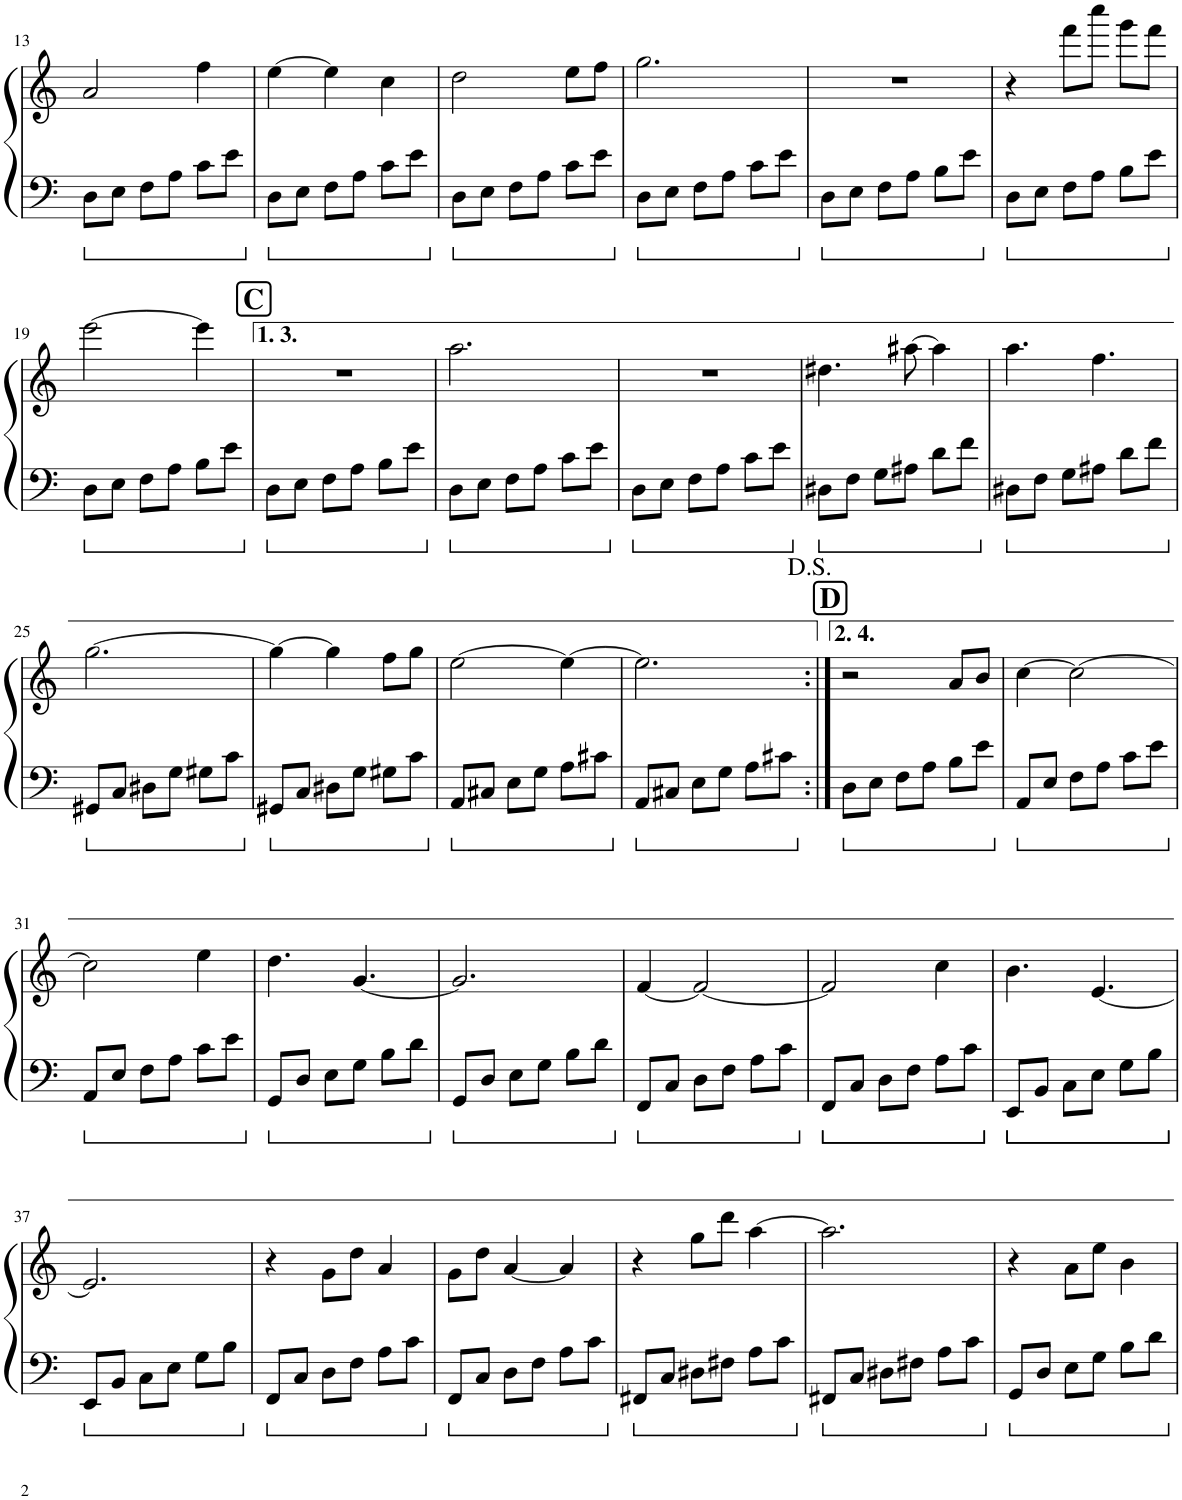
**kern	**kern
*part1	*part1
*staff2	*staff1
*I"Piano	*
*I'Pno.	*
!!LO:PB:g=z
*clefF4	*clefG2
*k[]	*k[]
*M3/4	*M3/4
=13	=13
8D\L	2a/
8E\J	.
8F\L	.
8A\J	.
8c\L	4ff\
8e\J	.
=14	=14
8D\L	[4ee\
8E\J	.
8F\L	4ee\]
8A\J	.
8c\L	4cc\
8e\J	.
=15	=15
8D\L	2dd\
8E\J	.
8F\L	.
8A\J	.
8c\L	8ee\L
8e\J	8ff\J
=16	=16
8D\L	2.gg\
8E\J	.
8F\L	.
8A\J	.
8c\L	.
8e\J	.
=17	=17
8D\L	2.r
8E\J	.
8F\L	.
8A\J	.
8B\L	.
8e\J	.
=18	=18
8D\L	4r
8E\J	.
8F\L	8fff\L
8A\J	8cccc\J
8B\L	8ggg\L
8e\J	8fff\J
!!LO:LB:g=z
=19	=19
8D\L	[2eee\
8E\J	.
8F\L	.
8A\J	.
8B\L	4eee\]
8e\J	.
!!LO:REH:place=s1:a:B:cj:fs=14:t=C
=20	=20
8D\L	2.r
8E\J	.
8F\L	.
8A\J	.
8B\L	.
8e\J	.
=21	=21
8D\L	2.aa\
8E\J	.
8F\L	.
8A\J	.
8c\L	.
8e\J	.
=22	=22
8D\L	2.r
8E\J	.
8F\L	.
8A\J	.
8c\L	.
8e\J	.
=23	=23
8D#X\L	4.dd#X\
8F\J	.
8G\L	.
8A#X\J	[8aa#X\
8d\L	4aa#\]
8f\J	.
=24	=24
8D#X\L	4.aa\
8F\J	.
8G\L	.
8A#X\J	4.ff\
8d\L	.
8f\J	.
!!LO:LB:g=z
=25	=25
8GG#X/L	[2.gg\
8C/J	.
8D#X\L	.
8G\J	.
8G#X\L	.
8c\J	.
=26	=26
8GG#X/L	4gg\_
8C/J	.
8D#X\L	4gg\]
8G\J	.
8G#X\L	8ff\L
8c\J	8gg\J
=27	=27
8AA/L	[2ee\
8C#X/J	.
8E\L	.
8G\J	.
8A\L	4ee\_
8c#X\J	.
=28	=28
8AA/L	2.ee\]
8C#X/J	.
8E\L	.
8G\J	.
8A\L	.
8c#X\J	.
!!LO:REH:place=s1:a:B:cj:fs=14:t=D
=29:|!	=29:|!
8D\L	2r
8E\J	.
8F\L	.
8A\J	.
8B\L	8a/L
8e\J	8b/J
=30	=30
8AA/L	[4cc\
8E/J	.
8F\L	2cc\_
8A\J	.
8c\L	.
8e\J	.
!!LO:LB:g=z
=31	=31
8AA/L	2cc\]
8E/J	.
8F\L	.
8A\J	.
8c\L	4ee\
8e\J	.
=32	=32
8GG/L	4.dd\
8D/J	.
8E\L	.
8G\J	[4.g/
8B\L	.
8d\J	.
=33	=33
8GG/L	2.g/]
8D/J	.
8E\L	.
8G\J	.
8B\L	.
8d\J	.
=34	=34
8FF/L	[4f/
8C/J	.
8D\L	2f/_
8F\J	.
8A\L	.
8c\J	.
=35	=35
8FF/L	2f/]
8C/J	.
8D\L	.
8F\J	.
8A\L	4cc\
8c\J	.
=36	=36
8EE/L	4.b\
8BB/J	.
8C\L	.
8E\J	[4.e/
8G\L	.
8B\J	.
!!LO:LB:g=z
=37	=37
8EE/L	2.e/]
8BB/J	.
8C\L	.
8E\J	.
8G\L	.
8B\J	.
=38	=38
8FF/L	4r
8C/J	.
8D\L	8g\L
8F\J	8dd\J
8A\L	4a/
8c\J	.
=39	=39
8FF/L	8g\L
8C/J	8dd\J
8D\L	[4a/
8F\J	.
8A\L	4a/]
8c\J	.
=40	=40
8FF#X/L	4r
8C/J	.
8D#X\L	8gg\L
8F#X\J	8ddd\J
8A\L	[4aa\
8c\J	.
=41	=41
8FF#X/L	2.aa\]
8C/J	.
8D#X\L	.
8F#X\J	.
8A\L	.
8c\J	.
=42	=42
8GG/L	4r
8D/J	.
8E\L	8a\L
8G\J	8ee\J
8B\L	4b\
8d\J	.
=	=
*-	*-
